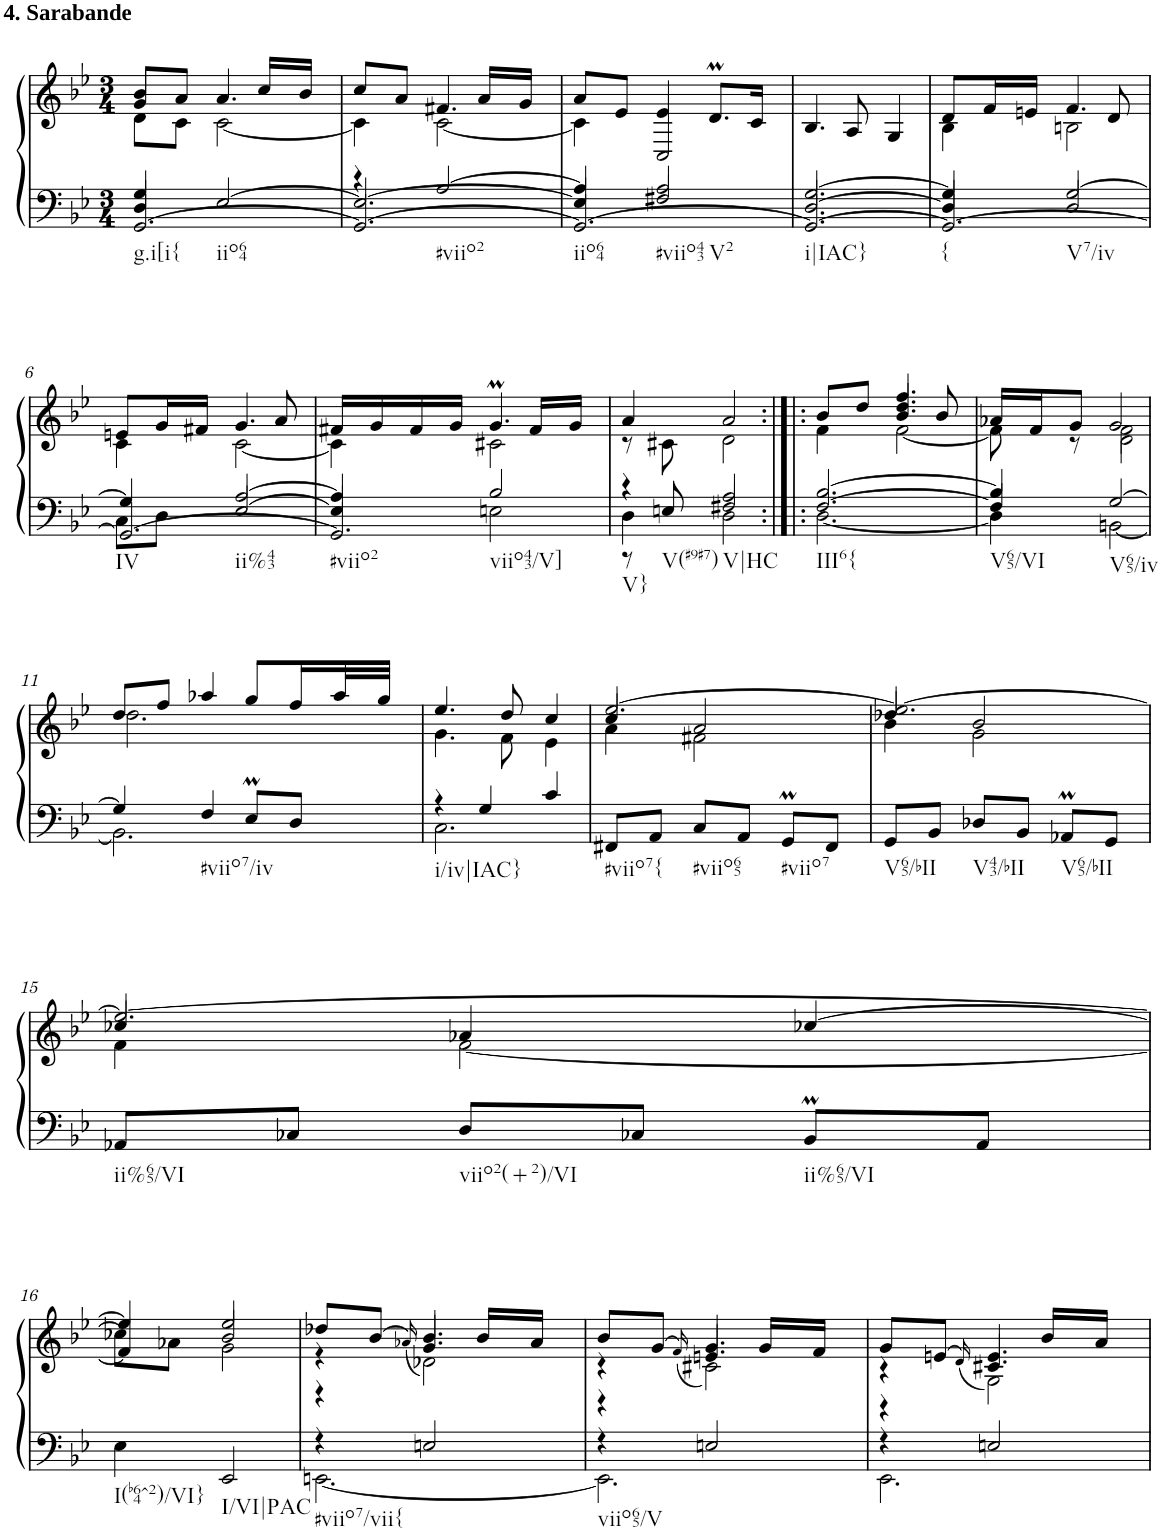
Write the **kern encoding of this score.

**kern	**kern
*part1	*part1
*staff2	*staff1
*I"unbenannt1	*
*clefF4	*clefG2
*k[b-e-]	*k[b-e-]
*M3/4	*M3/4
=1	=1
*^	*^
*	*^	*	*^
!	!	!	!LO:TX:a:B:t=4. Sarabande	!	!
!LO:TX:b:t=g.i[i{	!	!	!	!	!
4G/	4D/	[2.GG/	8b-/L	8d\L	4g/
.	.	.	8a/J	8c\J	.
!LO:TX:b:t=iio64	!	!	!	!	!
2ryy	[2E-/	.	4.a/	[2c\	2ryy
.	.	.	16cc/LL	.	.
.	.	.	16b-/JJ	.	.
*	*	*	*	*v	*v
=2	=2	=2	=2	=2
4r	2.E-/_	2.GG/_	8cc/L	4c\]
.	.	.	8a/J	.
!LO:TX:b:t=#viio2	!	!	!	!
[2A/	.	.	4.f#X/	[2c\
.	.	.	16a/LL	.
.	.	.	16g/JJ	.
=3	=3	=3	=3	=3
!LO:TX:b:t=iio64	!	!	!	!
4A/]	4E-/]	2.GG/_	8a/L	4c\]
.	.	.	8e-/J	.
!LO:TX:b:t=#viio43	!	!	!	!
!LO:TX:b:t=V2	!	!	!	!
2A/	2F#X/	.	4e-/	2C/
.	.	.	8.dm/L	.
.	.	.	16c/Jk	.
*	*	*	*v	*v
=4	=4	=4	=4
!LO:TX:b:t=i|IAC}	!	!	!
[2.G/	[2.D/	2.GG/_	4.B-/
.	.	.	8A/
.	.	.	4G/
=5	=5	=5	=5
*	*	*	*^
!LO:TX:b:t={	!	!	!	!
4G/]	4D/]	2.GG/_	8d/L	4B-\
.	.	.	16f/L	.
.	.	.	16en/JJ	.
!LO:TX:b:t=V7/iv	!	!	!	!
[2G/	2D/	.	4.f/	2Bn\
.	.	.	8d/	.
!!LO:LB:g=z	!!
=6	=6	=6	=6	=6
!LO:TX:b:t=IV	!	!	!	!
4G/]	8C\L	2.GG/_	8en/L	4c\
.	8D\J	.	16g/L	.
.	.	.	16f#X/JJ	.
!LO:TX:b:t=ii%43	!	!	!	!
[2A/	[2E-/	.	4.g/	[2c\
.	.	.	8a/	.
=7	=7	=7	=7	=7
!LO:TX:b:t=#viio2	!	!	!	!
4A/]	4E-/]	2.GG/]	16f#X/LL	4c\]
.	.	.	16g/	.
.	.	.	16f#/	.
.	.	.	16g/JJ	.
!LO:TX:b:t=viio43/V]	!	!	!	!
2B-/	2En\	.	4.gM/	2c#X\
.	.	.	16f#/LL	.
.	.	.	16g/JJ	.
=8	=8	=8	=8	=8
!LO:TX:b:t=V}	!	!	!	!
!LO:TX:b:t=V(#9#7)	!	!	!	!
4r	4D\	8r	4a/	8r
.	.	8En/	.	8c#X\
!LO:TX:b:t=V|HC	!	!	!	!
2A/	2D\	2F#X/	2a/	2d\
=9:|!|:	=9:|!|:	=9:|!|:	=9:|!|:	=9:|!|:
*	*	*	*	*^
!LO:TX:b:t=III6{	!	!	!	!	!
[2.B-/	[2.D\	[2.F/	8b-/L	4f\	4ryy
.	.	.	8dd/J	.	.
.	.	.	4.ff/	[2f\	4.b-/ 4.dd/
.	.	.	8b-/	.	8ryy
=10	=10	=10	=10	=10	=10
!LO:TX:b:t=V65/VI	!	!	!	!	!
4B-/]	4D\]	4F/]	16a-X/LL	8f\]	4ryy
.	.	.	16f/J	.	.
.	.	.	8g/J	8r	.
!LO:TX:b:t=V65/iv	!	!	!	!	!
[2G/	[2BBn\	2ryy	2g/	2d\	2f\
*	*v	*v	*	*	*
*	*	*	*v	*v
!!LO:LB:g=z
=11	=11	=11	=11
4G/]	2.BB\]	8dd/L	2.dd\
.	.	8ff/J	.
!LO:TX:b:t=#viio7/iv	!	!	!
4F/	.	4aa-X/	.
8E-M/L	.	8gg/L	.
8D/J	.	16ff/L	.
.	.	32aa-/L	.
.	.	32gg/JJJ	.
=12	=12	=12	=12
!LO:TX:b:t=i/iv|IAC}	!	!	!
4r	2.C\	4.ee-/	4.g\
4G/	.	.	.
.	.	8dd/	8f\
4c/	.	4cc/	4e-\
*v	*v	*	*
=13	=13	=13
*	*	*^
!LO:TX:b:t=#viio7{	!	!	!
8FF#X/L	[2.ee-/	4cc/	4a\
8AA/J	.	.	.
!LO:TX:b:t=#viio65	!	!	!
8C/L	.	2a/	2f#X\
8AA/J	.	.	.
!LO:TX:b:t=#viio7	!	!	!
8GGM/L	.	.	.
8FF#/J	.	.	.
=14	=14	=14	=14
!LO:TX:b:t=V65/bII	!	!	!
8GG/L	2.ee-/_	4dd-X/	4b-\
8BB-/J	.	.	.
!LO:TX:b:t=V43/bII	!	!	!
8D-X/L	.	2b-/	2g\
8BB-/J	.	.	.
!LO:TX:b:t=V65/bII	!	!	!
8AA-XM/L	.	.	.
8GG/J	.	.	.
!!LO:LB:g=z	!!	!!
=15	=15	=15	=15
!LO:TX:b:t=ii%65/VI	!	!	!
8AA-X/L	2.ee-/_	4cc-X/	4f\
8C-X/J	.	.	.
!LO:TX:b:t=viio2(+2)/VI	!	!	!
8D/L	.	4a-X/	[2f\
8C-X/J	.	.	.
!LO:TX:b:t=ii%65/VI	!	!	!
8BB-M/L	.	[4cc-X/	.
8AA-/J	.	.	.
!!LO:LB:g=z	!!	!!
=16	=16	=16	=16
!LO:TX:b:t=I(b64^2)/VI}	!	!	!
4E-\	4ee-/]	8cc-X\L]	4f/]
.	.	8a-X\J	.
!LO:TX:b:t=I/VI|PAC	!	!	!
2EE-/	2ee-/	2g\	2b-/
=17	=17	=17	=17
*^	*	*	*
!LO:TX:b:t=#viio7/vii{	!	!	!	!
4r	[2.EEn\	8dd-X/L	4r	4r
.	.	[8b-/J	.	.
.	.	.	(16qa-X/	.
2En/	.	4.b-/]	2d-X\)	4.g/
.	.	16b-/LL	.	8ryy
.	.	16a-/JJ	.	.
=18	=18	=18	=18	=18
!LO:TX:b:t=viio65/V	!	!	!	!
4r	2.EE\]	8b-/L	4r	4r
.	.	[8g/J	.	.
.	.	.	(16qf/	.
2En/	.	4.g/]	2c#X\)	4.en/
.	.	16g/LL	.	8ryy
.	.	16f/JJ	.	.
=19	=19	=19	=19	=19
4r	2.EE-\	8g/L	4r	4r
.	.	[8en/J	.	.
.	.	.	(16qd/	.
2En/	.	4.e/]	2G\)	4.c#X/
.	.	16b-/LL	.	8ryy
.	.	16a/JJ	.	.
*v	*v	*	*	*
*	*v	*v	*v
=	=
*-	*-
